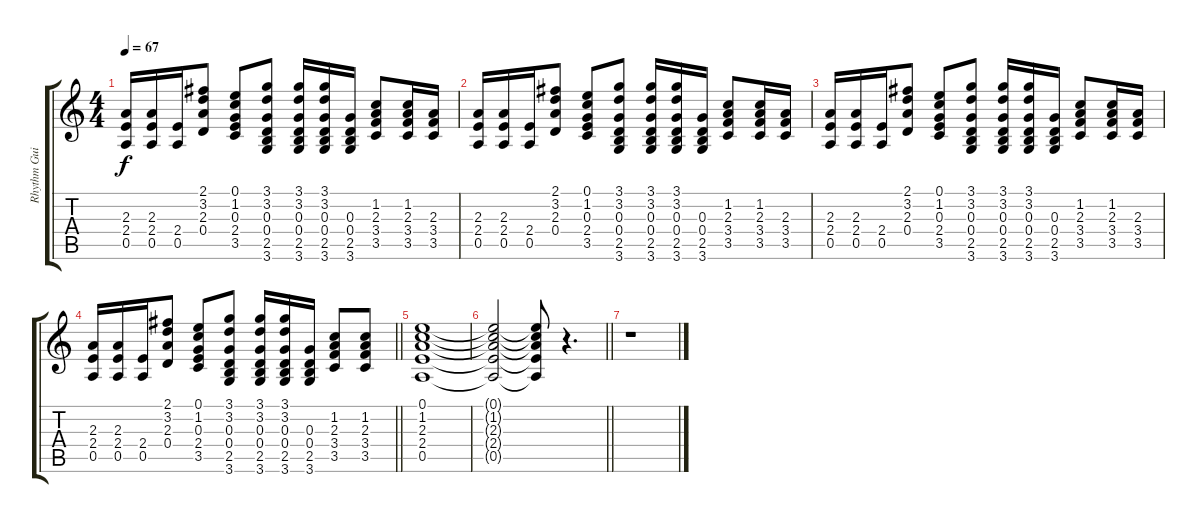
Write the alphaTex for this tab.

\track ("Rhythm Guitar" "Rhythm Gui") {instrument distortionguitar}
\staff {score tabs}
\tuning (E4 B3 G3 D3 A2 E2) {hide}
\ts (4 4)
\tempo 67
\clef g2
\ks c
(2.3 2.4 0.5).16{dy f} (2.3 2.4 0.5).16 (2.4 0.5).16 (2.1 3.2 2.3 0.4).8 (0.1 1.2 0.3 2.4 3.5).8 (3.1 3.2 0.3 0.4 2.5 3.6).8 (3.1 3.2 0.3 0.4 2.5 3.6).16 (3.1 3.2 0.3 0.4 2.5 3.6).16 (0.3 0.4 2.5 3.6).16 (1.2 2.3 3.4 3.5).8 (1.2 2.3 3.4 3.5).16 (2.3 3.4 3.5).16 |
(2.3 2.4 0.5).16 (2.3 2.4 0.5).16 (2.4 0.5).16 (2.1 3.2 2.3 0.4).8 (0.1 1.2 0.3 2.4 3.5).8 (3.1 3.2 0.3 0.4 2.5 3.6).8 (3.1 3.2 0.3 0.4 2.5 3.6).16 (3.1 3.2 0.3 0.4 2.5 3.6).16 (0.3 0.4 2.5 3.6).16 (1.2 2.3 3.4 3.5).8 (1.2 2.3 3.4 3.5).16 (2.3 3.4 3.5).16 |
(2.3 2.4 0.5).16 (2.3 2.4 0.5).16 (2.4 0.5).16 (2.1 3.2 2.3 0.4).8 (0.1 1.2 0.3 2.4 3.5).8 (3.1 3.2 0.3 0.4 2.5 3.6).8 (3.1 3.2 0.3 0.4 2.5 3.6).16 (3.1 3.2 0.3 0.4 2.5 3.6).16 (0.3 0.4 2.5 3.6).16 (1.2 2.3 3.4 3.5).8 (1.2 2.3 3.4 3.5).16 (2.3 3.4 3.5).16 |
\barLineRight lightlight
(2.3 2.4 0.5).16 (2.3 2.4 0.5).16 (2.4 0.5).16 (2.1 3.2 2.3 0.4).8 (0.1 1.2 0.3 2.4 3.5).8 (3.1 3.2 0.3 0.4 2.5 3.6).8 (3.1 3.2 0.3 0.4 2.5 3.6).16 (3.1 3.2 0.3 0.4 2.5 3.6).16 (0.3 0.4 2.5 3.6).16 (1.2 2.3 3.4 3.5).8 (1.2 2.3 3.4 3.5).8 |
(0.1 1.2 2.3 2.4 0.5).1 |
\barLineRight lightlight
(0.1{t} 1.2{t} 2.3{t} 2.4{t} 0.5{t}).2 (0.1{t} 1.2{t} 2.3{t} 2.4{t} 0.5{t}).8 r.4{d} |
r.1
